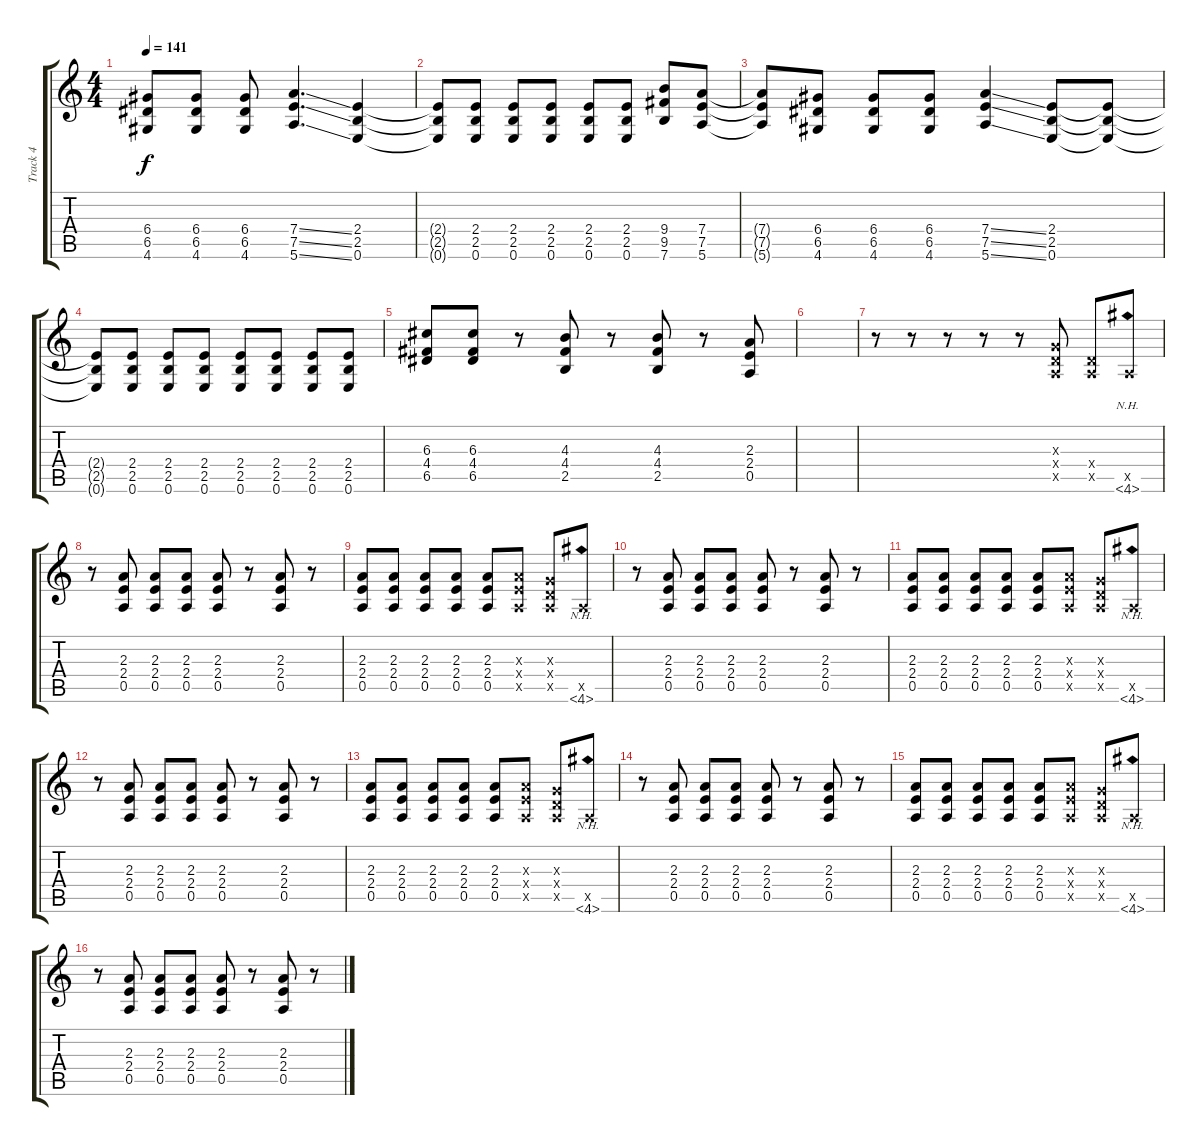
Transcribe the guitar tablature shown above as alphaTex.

\track ("Track 4" "Track 4") {instrument distortionguitar}
\staff {score tabs}
\tuning (E4 B3 G3 D3 A2 E2) {hide}
\ts (4 4)
\tempo 141
\clef g2
\ks c
(6.4 6.5 4.6).8{dy f} (6.4 6.5 4.6).8 (6.4 6.5 4.6).8 (7.4{ss} 7.5{ss} 5.6{ss}).4{d} (2.4 2.5 0.6).4 |
(2.4{t} 2.5{t} 0.6{t}).8 (2.4 2.5 0.6).8 (2.4 2.5 0.6).8 (2.4 2.5 0.6).8 (2.4 2.5 0.6).8 (2.4 2.5 0.6).8 (9.4 9.5 7.6).8 (7.4 7.5 5.6).8 |
(7.4{t} 7.5{t} 5.6{t}).8 (6.4 6.5 4.6).8 (6.4 6.5 4.6).8 (6.4 6.5 4.6).8 (7.4{ss} 7.5{ss} 5.6{ss}).4 (2.4 2.5 0.6).8 (2.4{t} 2.5{t} 0.6{t}).8 |
(2.4{t} 2.5{t} 0.6{t}).8 (2.4 2.5 0.6).8 (2.4 2.5 0.6).8 (2.4 2.5 0.6).8 (2.4 2.5 0.6).8 (2.4 2.5 0.6).8 (2.4 2.5 0.6).8 (2.4 2.5 0.6).8 |
(6.3 4.4 6.5).8 (6.3 4.4 6.5).8 r.8 (4.3 4.4 2.5).8 r.8 (4.3 4.4 2.5).8 r.8 (2.3 2.4 0.5).8 |
|
r.8 r.8 r.8 r.8 r.8 (0.3{x} 0.4{x} 0.5{x}).8 (0.4{x} 0.5{x}).8 (0.5{x} 4.6{nh}).8 |
r.8 (2.3 2.4 0.5).8 (2.3 2.4 0.5).8 (2.3 2.4 0.5).8 (2.3 2.4 0.5).8 r.8 (2.3 2.4 0.5).8 r.8 |
(2.3 2.4 0.5).8 (2.3 2.4 0.5).8 (2.3 2.4 0.5).8 (2.3 2.4 0.5).8 (2.3 2.4 0.5).8 (2.3{x} 2.4{x} 0.5{x}).8 (0.3{x} 0.4{x} 0.5{x}).8 (0.5{x} 4.6{nh}).8 |
r.8 (2.3 2.4 0.5).8 (2.3 2.4 0.5).8 (2.3 2.4 0.5).8 (2.3 2.4 0.5).8 r.8 (2.3 2.4 0.5).8 r.8 |
(2.3 2.4 0.5).8 (2.3 2.4 0.5).8 (2.3 2.4 0.5).8 (2.3 2.4 0.5).8 (2.3 2.4 0.5).8 (2.3{x} 2.4{x} 0.5{x}).8 (0.3{x} 0.4{x} 0.5{x}).8 (0.5{x} 4.6{nh}).8 |
r.8 (2.3 2.4 0.5).8 (2.3 2.4 0.5).8 (2.3 2.4 0.5).8 (2.3 2.4 0.5).8 r.8 (2.3 2.4 0.5).8 r.8 |
(2.3 2.4 0.5).8 (2.3 2.4 0.5).8 (2.3 2.4 0.5).8 (2.3 2.4 0.5).8 (2.3 2.4 0.5).8 (2.3{x} 2.4{x} 0.5{x}).8 (0.3{x} 0.4{x} 0.5{x}).8 (0.5{x} 4.6{nh}).8 |
r.8 (2.3 2.4 0.5).8 (2.3 2.4 0.5).8 (2.3 2.4 0.5).8 (2.3 2.4 0.5).8 r.8 (2.3 2.4 0.5).8 r.8 |
(2.3 2.4 0.5).8 (2.3 2.4 0.5).8 (2.3 2.4 0.5).8 (2.3 2.4 0.5).8 (2.3 2.4 0.5).8 (2.3{x} 2.4{x} 0.5{x}).8 (0.3{x} 0.4{x} 0.5{x}).8 (0.5{x} 4.6{nh}).8 |
r.8 (2.3 2.4 0.5).8 (2.3 2.4 0.5).8 (2.3 2.4 0.5).8 (2.3 2.4 0.5).8 r.8 (2.3 2.4 0.5).8 r.8
